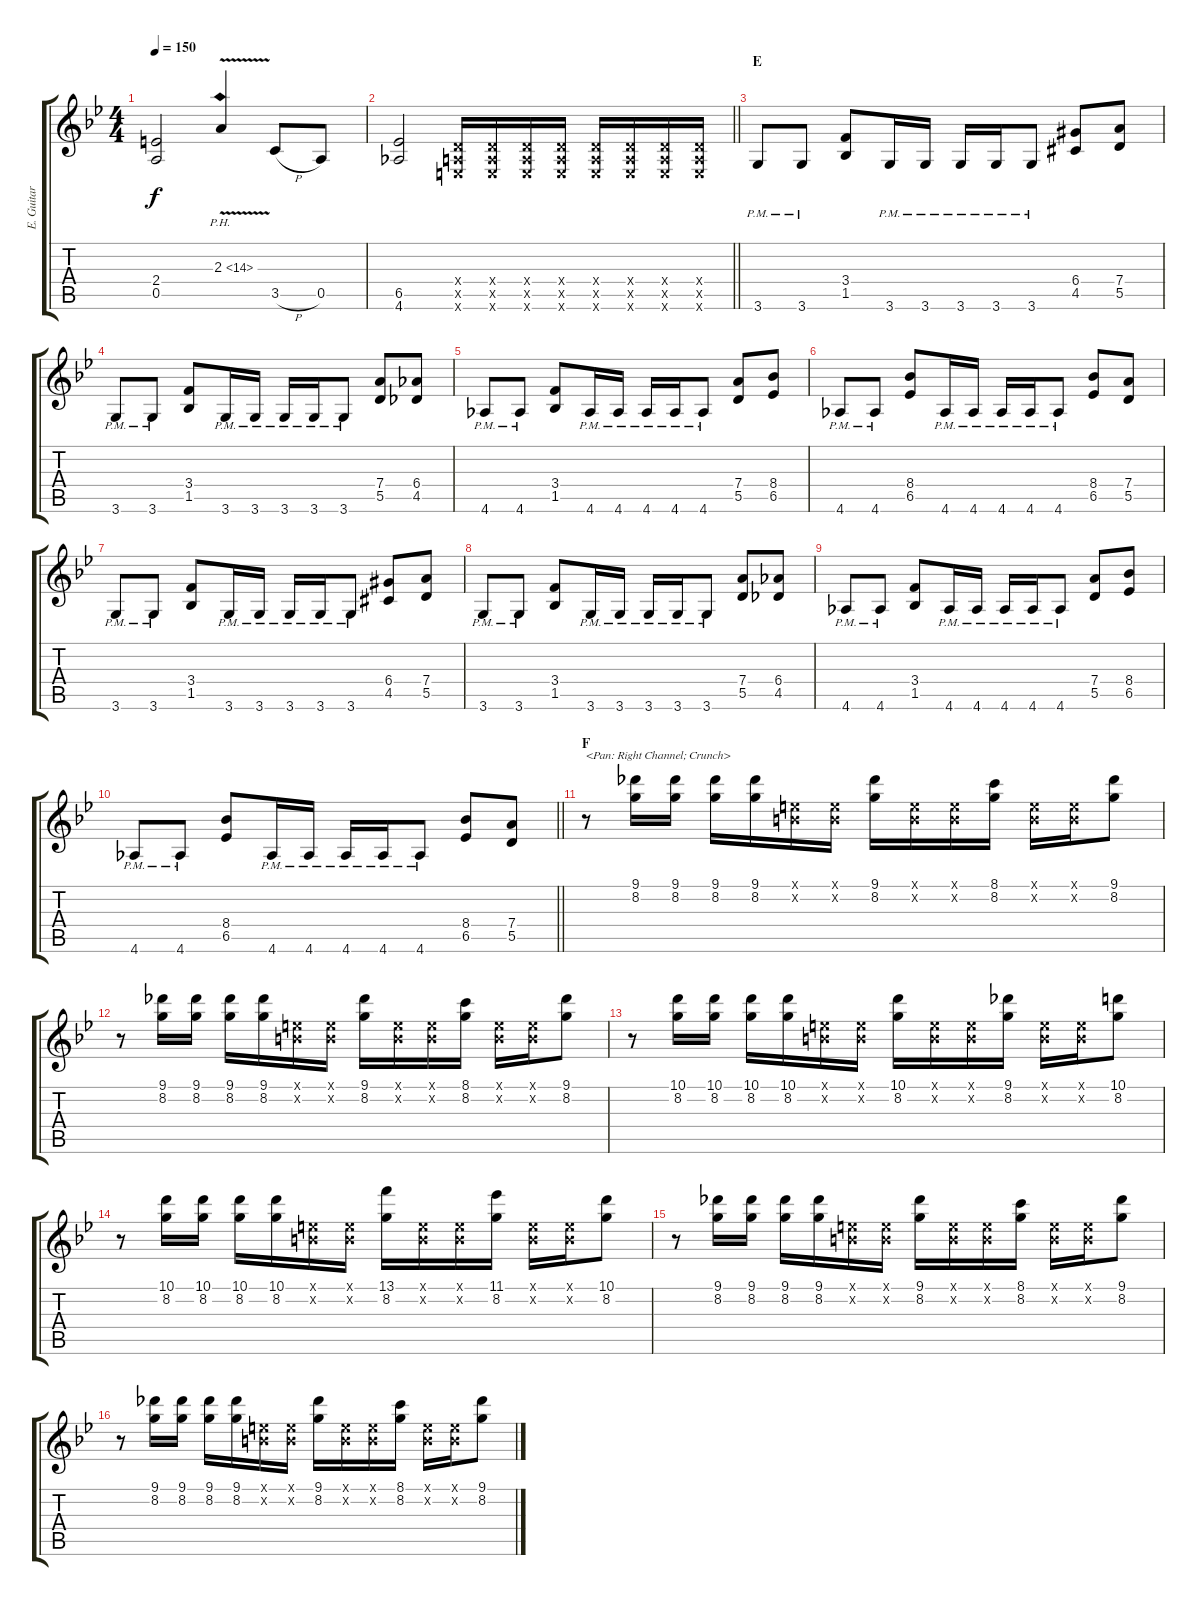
\track ("E. Guitar II" "E. Guitar ") {instrument overdrivenguitar}
\staff {score tabs}
\tuning (E4 B3 G3 D3 A2 E2) {hide}
\ts (4 4)
\tempo 150
\clef g2
\ks bb
(2.4 0.5).2{dy f} 2.3{ph 12 v}.4 3.5{h}.8 0.5.8 |
\barLineRight lightlight
(6.5 4.6).2 (0.4{x} 0.5{x} 0.6{x}).16 (0.4{x} 0.5{x} 0.6{x}).16 (0.4{x} 0.5{x} 0.6{x}).16 (0.4{x} 0.5{x} 0.6{x}).16 (0.4{x} 0.5{x} 0.6{x}).16 (0.4{x} 0.5{x} 0.6{x}).16 (0.4{x} 0.5{x} 0.6{x}).16 (0.4{x} 0.5{x} 0.6{x}).16 |
\section ("" "E")
3.6{pm}.8 3.6{pm}.8 (3.4 1.5).8 3.6{pm}.16 3.6{pm}.16 3.6{pm}.16 3.6{pm}.16 3.6{pm}.8 (6.4{acc #} 4.5{acc #}).8 (7.4 5.5).8 |
3.6{pm}.8 3.6{pm}.8 (3.4 1.5).8 3.6{pm}.16 3.6{pm}.16 3.6{pm}.16 3.6{pm}.16 3.6{pm}.8 (7.4 5.5).8 (6.4 4.5).8 |
4.6{pm}.8 4.6{pm}.8 (3.4 1.5).8 4.6{pm}.16 4.6{pm}.16 4.6{pm}.16 4.6{pm}.16 4.6{pm}.8 (7.4 5.5).8 (8.4 6.5).8 |
4.6{pm}.8 4.6{pm}.8 (8.4 6.5).8 4.6{pm}.16 4.6{pm}.16 4.6{pm}.16 4.6{pm}.16 4.6{pm}.8 (8.4 6.5).8 (7.4 5.5).8 |
3.6{pm}.8 3.6{pm}.8 (3.4 1.5).8 3.6{pm}.16 3.6{pm}.16 3.6{pm}.16 3.6{pm}.16 3.6{pm}.8 (6.4{acc #} 4.5{acc #}).8 (7.4 5.5).8 |
3.6{pm}.8 3.6{pm}.8 (3.4 1.5).8 3.6{pm}.16 3.6{pm}.16 3.6{pm}.16 3.6{pm}.16 3.6{pm}.8 (7.4 5.5).8 (6.4 4.5).8 |
4.6{pm}.8 4.6{pm}.8 (3.4 1.5).8 4.6{pm}.16 4.6{pm}.16 4.6{pm}.16 4.6{pm}.16 4.6{pm}.8 (7.4 5.5).8 (8.4 6.5).8 |
\barLineRight lightlight
4.6{pm}.8 4.6{pm}.8 (8.4 6.5).8 4.6{pm}.16 4.6{pm}.16 4.6{pm}.16 4.6{pm}.16 4.6{pm}.8 (8.4 6.5).8 (7.4 5.5).8 |
\section ("" "F")
r.8{txt "<Pan: Right Channel; Crunch>" balance 15} (9.1 8.2).16 (9.1 8.2).16 (9.1 8.2).16 (9.1 8.2).16 (0.1{x} 0.2{x}).16 (0.1{x} 0.2{x}).16 (9.1 8.2).16 (0.1{x} 0.2{x}).16 (0.1{x} 0.2{x}).16 (8.1 8.2).16 (0.1{x} 0.2{x}).16 (0.1{x} 0.2{x}).16 (9.1 8.2).8 |
r.8 (9.1 8.2).16 (9.1 8.2).16 (9.1 8.2).16 (9.1 8.2).16 (0.1{x} 0.2{x}).16 (0.1{x} 0.2{x}).16 (9.1 8.2).16 (0.1{x} 0.2{x}).16 (0.1{x} 0.2{x}).16 (8.1 8.2).16 (0.1{x} 0.2{x}).16 (0.1{x} 0.2{x}).16 (9.1 8.2).8 |
r.8 (10.1 8.2).16 (10.1 8.2).16 (10.1 8.2).16 (10.1 8.2).16 (0.1{x} 0.2{x}).16 (0.1{x} 0.2{x}).16 (10.1 8.2).16 (0.1{x} 0.2{x}).16 (0.1{x} 0.2{x}).16 (9.1 8.2).16 (0.1{x} 0.2{x}).16 (0.1{x} 0.2{x}).16 (10.1 8.2).8 |
r.8 (10.1 8.2).16 (10.1 8.2).16 (10.1 8.2).16 (10.1 8.2).16 (0.1{x} 0.2{x}).16 (0.1{x} 0.2{x}).16 (13.1 8.2).16 (0.1{x} 0.2{x}).16 (0.1{x} 0.2{x}).16 (11.1 8.2).16 (0.1{x} 0.2{x}).16 (0.1{x} 0.2{x}).16 (10.1 8.2).8 |
r.8 (9.1 8.2).16 (9.1 8.2).16 (9.1 8.2).16 (9.1 8.2).16 (0.1{x} 0.2{x}).16 (0.1{x} 0.2{x}).16 (9.1 8.2).16 (0.1{x} 0.2{x}).16 (0.1{x} 0.2{x}).16 (8.1 8.2).16 (0.1{x} 0.2{x}).16 (0.1{x} 0.2{x}).16 (9.1 8.2).8 |
r.8 (9.1 8.2).16 (9.1 8.2).16 (9.1 8.2).16 (9.1 8.2).16 (0.1{x} 0.2{x}).16 (0.1{x} 0.2{x}).16 (9.1 8.2).16 (0.1{x} 0.2{x}).16 (0.1{x} 0.2{x}).16 (8.1 8.2).16 (0.1{x} 0.2{x}).16 (0.1{x} 0.2{x}).16 (9.1 8.2).8
